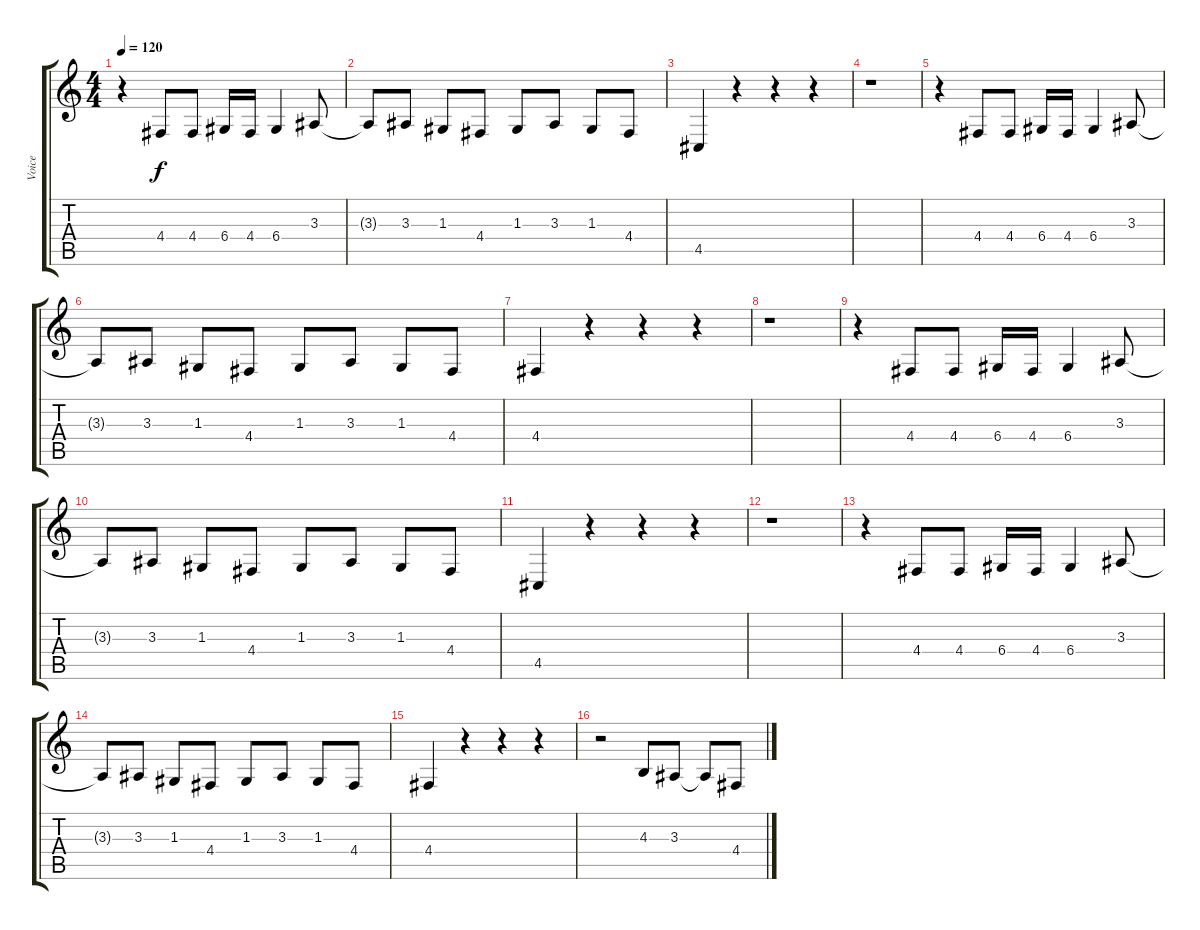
\track ("Voice" "Voice") {instrument clarinet}
\staff {score tabs}
\tuning (E4 B3 G3 D3 A2 E2) {hide}
\ts (4 4)
\tempo 120
\clef g2
\ks c
r.4{dy f} 4.4.8 4.4.8 6.4.16 4.4.16 6.4.4 3.3.8 |
3.3{t}.8 3.3.8 1.3.8 4.4.8 1.3.8 3.3.8 1.3.8 4.4.8 |
4.5.4 r.4 r.4 r.4 |
r.1 |
r.4 4.4.8 4.4.8 6.4.16 4.4.16 6.4.4 3.3.8 |
3.3{t}.8 3.3.8 1.3.8 4.4.8 1.3.8 3.3.8 1.3.8 4.4.8 |
4.4.4 r.4 r.4 r.4 |
r.1 |
r.4 4.4.8 4.4.8 6.4.16 4.4.16 6.4.4 3.3.8 |
3.3{t}.8 3.3.8 1.3.8 4.4.8 1.3.8 3.3.8 1.3.8 4.4.8 |
4.5.4 r.4 r.4 r.4 |
r.1 |
r.4 4.4.8 4.4.8 6.4.16 4.4.16 6.4.4 3.3.8 |
3.3{t}.8 3.3.8 1.3.8 4.4.8 1.3.8 3.3.8 1.3.8 4.4.8 |
4.4.4 r.4 r.4 r.4 |
r.2 4.3.8 3.3.8 3.3{t}.8 4.4.8
